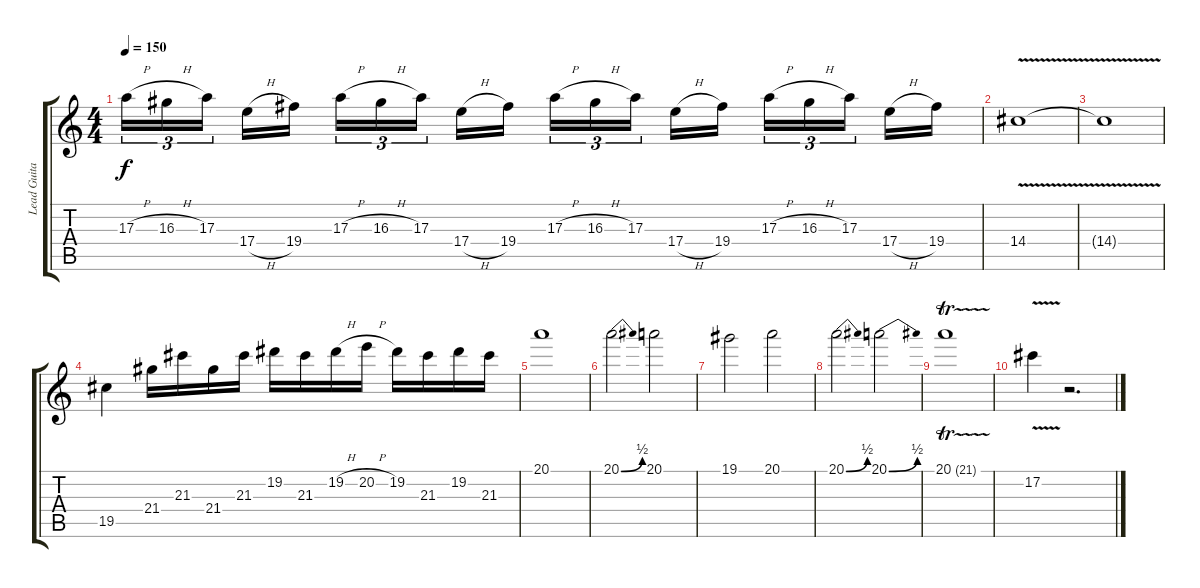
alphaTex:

\track ("Lead Guitar" "Lead Guita") {instrument distortionguitar}
\staff {score tabs}
\tuning (Db4 Ab3 E3 B2 Gb2 Db2) {hide}
\ts (4 4)
\tempo 150
\clef g2
\ks c
17.3{h}.16{tu (3 2) dy f} 16.3{h}.16{tu (3 2)} 17.3.16{tu (3 2)} 17.4{h}.16 19.4.16 17.3{h}.16{tu (3 2)} 16.3{h}.16{tu (3 2)} 17.3.16{tu (3 2)} 17.4{h}.16 19.4.16 17.3{h}.16{tu (3 2)} 16.3{h}.16{tu (3 2)} 17.3.16{tu (3 2)} 17.4{h}.16 19.4.16 17.3{h}.16{tu (3 2)} 16.3{h}.16{tu (3 2)} 17.3.16{tu (3 2)} 17.4{h}.16 19.4.16 |
14.4{v}.1 |
14.4{t}.1 |
19.5.4 21.4.16 21.3.16 21.4.16 21.3.16 19.2.16 21.3.16 19.2{h}.16 20.2{h}.16 19.2.16 21.3.16 19.2.16 21.3.16 |
20.1.1 |
20.1{be (bend 0 0 60 2)}.2 20.1.2 |
19.1.2 20.1.2 |
20.1{be (bend 0 0 60 2)}.2 20.1{be (bend 0 0 60 2)}.2 |
20.1{tr (21 16)}.1 |
17.2{v}.4 r.2{d}
